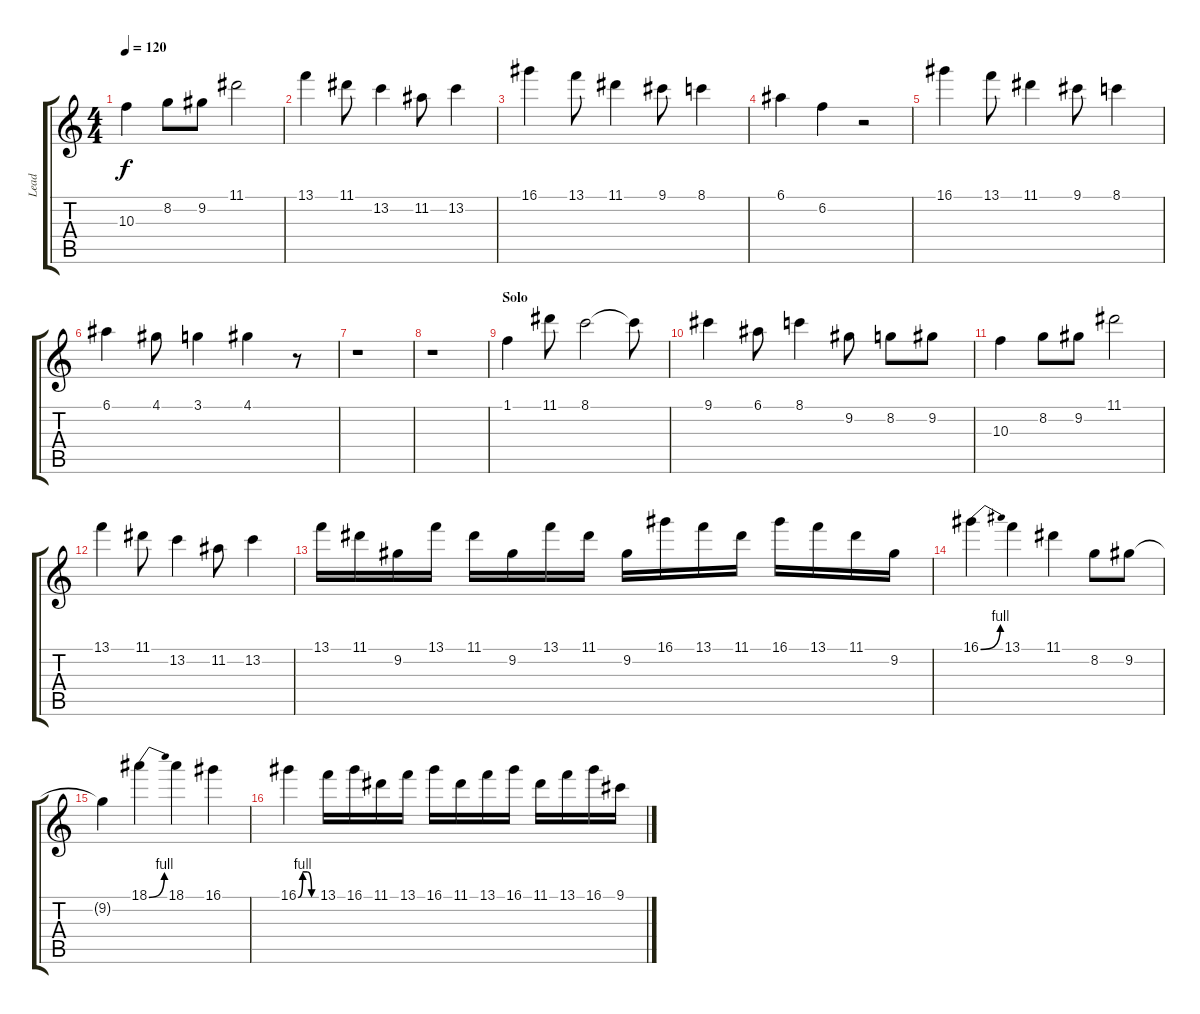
\track ("Lead" "Lead") {instrument distortionguitar}
\staff {score tabs}
\tuning (E4 B3 G3 D3 A2 E2) {hide}
\ts (4 4)
\tempo 120
\clef g2
\ks c
10.3.4{dy f} 8.2.8 9.2.8 11.1.2 |
13.1.4 11.1.8 13.2.4 11.2.8 13.2.4 |
16.1.4 13.1.8 11.1.4 9.1.8 8.1.4 |
6.1.4 6.2.4 r.2 |
16.1.4 13.1.8 11.1.4 9.1.8 8.1.4 |
6.1.4 4.1.8 3.1.4 4.1.4 r.8 |
r.1 |
r.1 |
\section ("" "Solo")
1.1.4{volume 15} 11.1.8 8.1.2 8.1{t}.8 |
9.1.4 6.1.8 8.1.4 9.2.8 8.2.8 9.2.8 |
10.3.4 8.2.8 9.2.8 11.1.2 |
13.1.4 11.1.8 13.2.4 11.2.8 13.2.4 |
13.1.16 11.1.16 9.2.16 13.1.16 11.1.16 9.2.16 13.1.16 11.1.16 9.2.16 16.1.16 13.1.16 11.1.16 16.1.16 13.1.16 11.1.16 9.2.16 |
16.1{be (bend 0 0 60 4)}.4 13.1.4 11.1.4 8.2.8 9.2.8 |
9.2{t}.4 18.1{be (bend 0 0 60 4)}.4 18.1.4 16.1.4 |
16.1{be (custom 0 0 15 4 30 4 45 0 60 0)}.4 13.1.16 16.1.16 11.1.16 13.1.16 16.1.16 11.1.16 13.1.16 16.1.16 11.1.16 13.1.16 16.1.16 9.1.16
